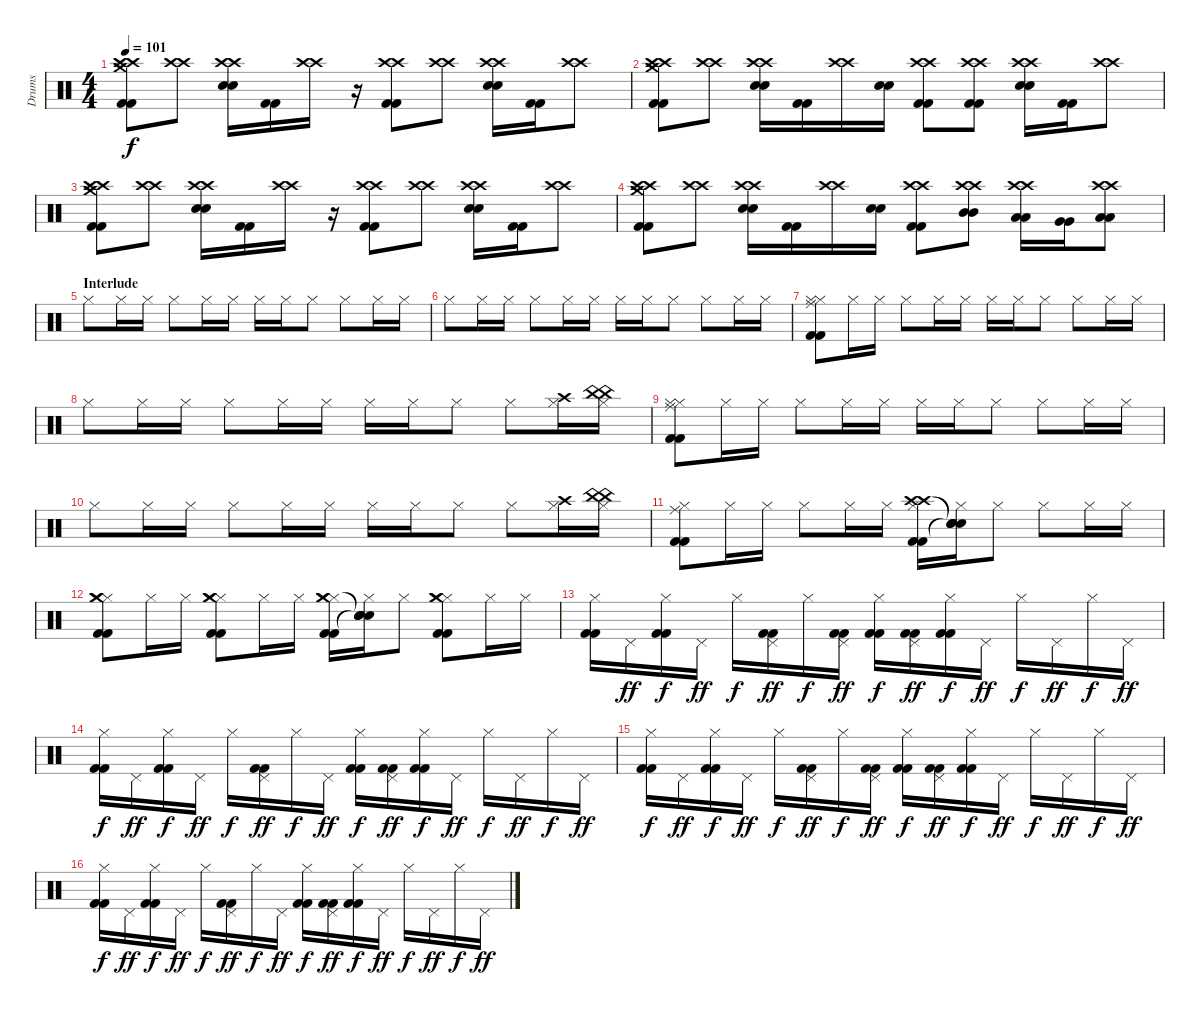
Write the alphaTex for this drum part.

\track ("Drums" "Drums") {instrument percussion}
\staff {score}
\articulation defaults
\ts (4 4)
\tempo 101
\clef neutral
\ks c
("Crash medium (hit)" "Crash high (hit)" "Crash high (hit)" "Kick (hit) 2" "Kick (hit) 2").8{dy f} ("Crash high (hit)" "Crash high (hit)").8 ("Crash high (hit)" "Crash high (hit)" "Electric Snare (hit)" "Electric Snare (hit)").16 ("Kick (hit) 2" "Kick (hit) 2").16 ("Crash high (hit)" "Crash high (hit)").16 r.16 ("Crash high (hit)" "Crash high (hit)" "Kick (hit) 2" "Kick (hit) 2").8 ("Crash high (hit)" "Crash high (hit)").8 ("Crash high (hit)" "Crash high (hit)" "Electric Snare (hit)" "Electric Snare (hit)").16 ("Kick (hit) 2" "Kick (hit) 2").16 ("Crash high (hit)" "Crash high (hit)").8 |
("Crash medium (hit)" "Crash high (hit)" "Crash high (hit)" "Kick (hit) 2" "Kick (hit) 2").8 ("Crash high (hit)" "Crash high (hit)").8 ("Crash high (hit)" "Crash high (hit)" "Electric Snare (hit)" "Electric Snare (hit)").16 ("Kick (hit) 2" "Kick (hit) 2").16 ("Crash high (hit)" "Crash high (hit)").16 ("Electric Snare (hit)" "Electric Snare (hit)").16 ("Crash high (hit)" "Crash high (hit)" "Kick (hit) 2" "Kick (hit) 2").8 ("Crash high (hit)" "Crash high (hit)" "Kick (hit) 2" "Kick (hit) 2").8 ("Crash high (hit)" "Crash high (hit)" "Electric Snare (hit)" "Electric Snare (hit)").16 ("Kick (hit) 2" "Kick (hit) 2").16 ("Crash high (hit)" "Crash high (hit)").8 |
("Crash medium (hit)" "Crash high (hit)" "Crash high (hit)" "Kick (hit) 2" "Kick (hit) 2").8 ("Crash high (hit)" "Crash high (hit)").8 ("Crash high (hit)" "Crash high (hit)" "Electric Snare (hit)" "Electric Snare (hit)").16 ("Kick (hit) 2" "Kick (hit) 2").16 ("Crash high (hit)" "Crash high (hit)").16 r.16 ("Crash high (hit)" "Crash high (hit)" "Kick (hit) 2" "Kick (hit) 2").8 ("Crash high (hit)" "Crash high (hit)").8 ("Crash high (hit)" "Crash high (hit)" "Electric Snare (hit)" "Electric Snare (hit)").16 ("Kick (hit) 2" "Kick (hit) 2").16 ("Crash high (hit)" "Crash high (hit)").8 |
("Crash medium (hit)" "Crash high (hit)" "Crash high (hit)" "Kick (hit) 2" "Kick (hit) 2").8 ("Crash high (hit)" "Crash high (hit)").8 ("Crash high (hit)" "Crash high (hit)" "Electric Snare (hit)" "Electric Snare (hit)").16 ("Kick (hit) 2" "Kick (hit) 2").16 ("Crash high (hit)" "Crash high (hit)").16 ("Electric Snare (hit)" "Electric Snare (hit)").16 ("Crash high (hit)" "Crash high (hit)" "Kick (hit) 2" "Kick (hit) 2").8 ("Crash high (hit)" "Crash high (hit)" "Mid Tom (hit)" "Mid Tom (hit)").8 ("Crash high (hit)" "Crash high (hit)" "Low Tom (hit)" "Low Tom (hit)").16 ("Very Low Tom (hit)" "Very Low Tom (hit)").16 ("Crash high (hit)" "Crash high (hit)" "Low Floor Tom (hit)" "Low Floor Tom (hit)").8 |
\section ("" "Interlude")
"Hi-Hat (closed)".8 "Hi-Hat (closed)".16 "Hi-Hat (closed)".16 "Hi-Hat (closed)".8 "Hi-Hat (closed)".16 "Hi-Hat (closed)".16 "Hi-Hat (closed)".16 "Hi-Hat (closed)".16 "Hi-Hat (closed)".8 "Hi-Hat (closed)".8 "Hi-Hat (closed)".16 "Hi-Hat (closed)".16 |
"Hi-Hat (closed)".8 "Hi-Hat (closed)".16 "Hi-Hat (closed)".16 "Hi-Hat (closed)".8 "Hi-Hat (closed)".16 "Hi-Hat (closed)".16 "Hi-Hat (closed)".16 "Hi-Hat (closed)".16 "Hi-Hat (closed)".8 "Hi-Hat (closed)".8 "Hi-Hat (closed)".16 "Hi-Hat (closed)".16 |
("Hi-Hat (closed)" "Hi-Hat (closed)" "Ride (middle)" "Kick (hit) 2" "Kick (hit) 2").8 "Hi-Hat (closed)".16 "Hi-Hat (closed)".16 "Hi-Hat (closed)".8 "Hi-Hat (closed)".16 "Hi-Hat (closed)".16 "Hi-Hat (closed)".16 "Hi-Hat (closed)".16 "Hi-Hat (closed)".8 "Hi-Hat (closed)".8 "Hi-Hat (closed)".16 "Hi-Hat (closed)".16 |
"Hi-Hat (closed)".8 "Hi-Hat (closed)".16 "Hi-Hat (closed)".16 "Hi-Hat (closed)".8 "Hi-Hat (closed)".16 "Hi-Hat (closed)".16 "Hi-Hat (closed)".16 "Hi-Hat (closed)".16 "Hi-Hat (closed)".8 "Hi-Hat (closed)".8 ("Hi-Hat (closed)" "Crash high (hit)").16 ("Hi-Hat (closed)" "China (hit)" "China (hit)").16 |
("Hi-Hat (closed)" "Hi-Hat (closed)" "Ride (middle)" "Kick (hit) 2" "Kick (hit) 2").8 "Hi-Hat (closed)".16 "Hi-Hat (closed)".16 "Hi-Hat (closed)".8 "Hi-Hat (closed)".16 "Hi-Hat (closed)".16 "Hi-Hat (closed)".16 "Hi-Hat (closed)".16 "Hi-Hat (closed)".8 "Hi-Hat (closed)".8 "Hi-Hat (closed)".16 "Hi-Hat (closed)".16 |
"Hi-Hat (closed)".8 "Hi-Hat (closed)".16 "Hi-Hat (closed)".16 "Hi-Hat (closed)".8 "Hi-Hat (closed)".16 "Hi-Hat (closed)".16 "Hi-Hat (closed)".16 "Hi-Hat (closed)".16 "Hi-Hat (closed)".8 "Hi-Hat (closed)".8 ("Hi-Hat (closed)" "Crash high (hit)").16 ("Hi-Hat (closed)" "China (hit)" "China (hit)").16 |
("Hi-Hat (closed)" "Ride (middle)" "Kick (hit) 2" "Kick (hit) 2").8 "Hi-Hat (closed)".16 "Hi-Hat (closed)".16 "Hi-Hat (closed)".8 "Hi-Hat (closed)".16 "Hi-Hat (closed)".16 ("Hi-Hat (closed)" "Crash high (hit)" "Crash high (hit)" "Kick (hit) 2" "Kick (hit) 2").16 ("Hi-Hat (closed)" "Snare (hit)"{t} "Snare (hit)"{t} "Snare (hit)"{t} "Snare (hit)"{t}).16 "Hi-Hat (closed)".8 "Hi-Hat (closed)".8 "Hi-Hat (closed)".16 "Hi-Hat (closed)".16 |
("Hi-Hat (closed)" "Crash medium (hit)" "Crash medium (hit)" "Kick (hit) 2" "Kick (hit) 2").8 "Hi-Hat (closed)".16 "Hi-Hat (closed)".16 ("Hi-Hat (closed)" "Crash medium (hit)" "Crash medium (hit)" "Kick (hit) 2" "Kick (hit) 2").8 "Hi-Hat (closed)".16 "Hi-Hat (closed)".16 ("Hi-Hat (closed)" "Crash medium (hit)" "Crash medium (hit)" "Kick (hit) 2" "Kick (hit) 2").16 ("Hi-Hat (closed)" "Snare (hit)"{t} "Snare (hit)"{t} "Snare (hit)"{t} "Snare (hit)"{t}).16 "Hi-Hat (closed)".8 ("Hi-Hat (closed)" "Crash medium (hit)" "Crash medium (hit)" "Kick (hit) 2" "Kick (hit) 2").8 "Hi-Hat (closed)".16 "Hi-Hat (closed)".16 |
("Hi-Hat (closed)" "Kick (hit) 2" "Kick (hit) 2").16 "Pedal Hi-Hat (hit)".16{dy ff} ("Hi-Hat (closed)" "Kick (hit) 2" "Kick (hit) 2").16{dy f} "Pedal Hi-Hat (hit)".16{dy ff} "Hi-Hat (closed)".16{dy f} ("Pedal Hi-Hat (hit)" "Kick (hit) 2" "Kick (hit) 2").16{dy ff} "Hi-Hat (closed)".16{dy f} ("Pedal Hi-Hat (hit)" "Kick (hit) 2" "Kick (hit) 2").16{dy ff} ("Hi-Hat (closed)" "Kick (hit) 2" "Kick (hit) 2").16{dy f} ("Pedal Hi-Hat (hit)" "Kick (hit) 2" "Kick (hit) 2").16{dy ff} ("Hi-Hat (closed)" "Kick (hit) 2" "Kick (hit) 2").16{dy f} "Pedal Hi-Hat (hit)".16{dy ff} "Hi-Hat (closed)".16{dy f} "Pedal Hi-Hat (hit)".16{dy ff} "Hi-Hat (closed)".16{dy f} "Pedal Hi-Hat (hit)".16{dy ff} |
("Hi-Hat (closed)" "Kick (hit) 2" "Kick (hit) 2").16{dy f} "Pedal Hi-Hat (hit)".16{dy ff} ("Hi-Hat (closed)" "Kick (hit) 2" "Kick (hit) 2").16{dy f} "Pedal Hi-Hat (hit)".16{dy ff} "Hi-Hat (closed)".16{dy f} ("Pedal Hi-Hat (hit)" "Kick (hit) 2" "Kick (hit) 2").16{dy ff} "Hi-Hat (closed)".16{dy f} "Pedal Hi-Hat (hit)".16{dy ff} ("Hi-Hat (closed)" "Kick (hit) 2" "Kick (hit) 2").16{dy f} ("Pedal Hi-Hat (hit)" "Kick (hit) 2" "Kick (hit) 2").16{dy ff} ("Hi-Hat (closed)" "Kick (hit) 2" "Kick (hit) 2").16{dy f} "Pedal Hi-Hat (hit)".16{dy ff} "Hi-Hat (closed)".16{dy f} "Pedal Hi-Hat (hit)".16{dy ff} "Hi-Hat (closed)".16{dy f} "Pedal Hi-Hat (hit)".16{dy ff} |
("Hi-Hat (closed)" "Kick (hit) 2" "Kick (hit) 2").16{dy f} "Pedal Hi-Hat (hit)".16{dy ff} ("Hi-Hat (closed)" "Kick (hit) 2" "Kick (hit) 2").16{dy f} "Pedal Hi-Hat (hit)".16{dy ff} "Hi-Hat (closed)".16{dy f} ("Pedal Hi-Hat (hit)" "Kick (hit) 2" "Kick (hit) 2").16{dy ff} "Hi-Hat (closed)".16{dy f} ("Pedal Hi-Hat (hit)" "Kick (hit) 2" "Kick (hit) 2").16{dy ff} ("Hi-Hat (closed)" "Kick (hit) 2" "Kick (hit) 2").16{dy f} ("Pedal Hi-Hat (hit)" "Kick (hit) 2" "Kick (hit) 2").16{dy ff} ("Hi-Hat (closed)" "Kick (hit) 2" "Kick (hit) 2").16{dy f} "Pedal Hi-Hat (hit)".16{dy ff} "Hi-Hat (closed)".16{dy f} "Pedal Hi-Hat (hit)".16{dy ff} "Hi-Hat (closed)".16{dy f} "Pedal Hi-Hat (hit)".16{dy ff} |
("Hi-Hat (closed)" "Kick (hit) 2" "Kick (hit) 2").16{dy f} "Pedal Hi-Hat (hit)".16{dy ff} ("Hi-Hat (closed)" "Kick (hit) 2" "Kick (hit) 2").16{dy f} "Pedal Hi-Hat (hit)".16{dy ff} "Hi-Hat (closed)".16{dy f} ("Pedal Hi-Hat (hit)" "Kick (hit) 2" "Kick (hit) 2").16{dy ff} "Hi-Hat (closed)".16{dy f} "Pedal Hi-Hat (hit)".16{dy ff} ("Hi-Hat (closed)" "Kick (hit) 2" "Kick (hit) 2").16{dy f} ("Pedal Hi-Hat (hit)" "Kick (hit) 2" "Kick (hit) 2").16{dy ff} ("Hi-Hat (closed)" "Kick (hit) 2" "Kick (hit) 2").16{dy f} "Pedal Hi-Hat (hit)".16{dy ff} "Hi-Hat (closed)".16{dy f} "Pedal Hi-Hat (hit)".16{dy ff} "Hi-Hat (closed)".16{dy f} "Pedal Hi-Hat (hit)".16{dy ff}
